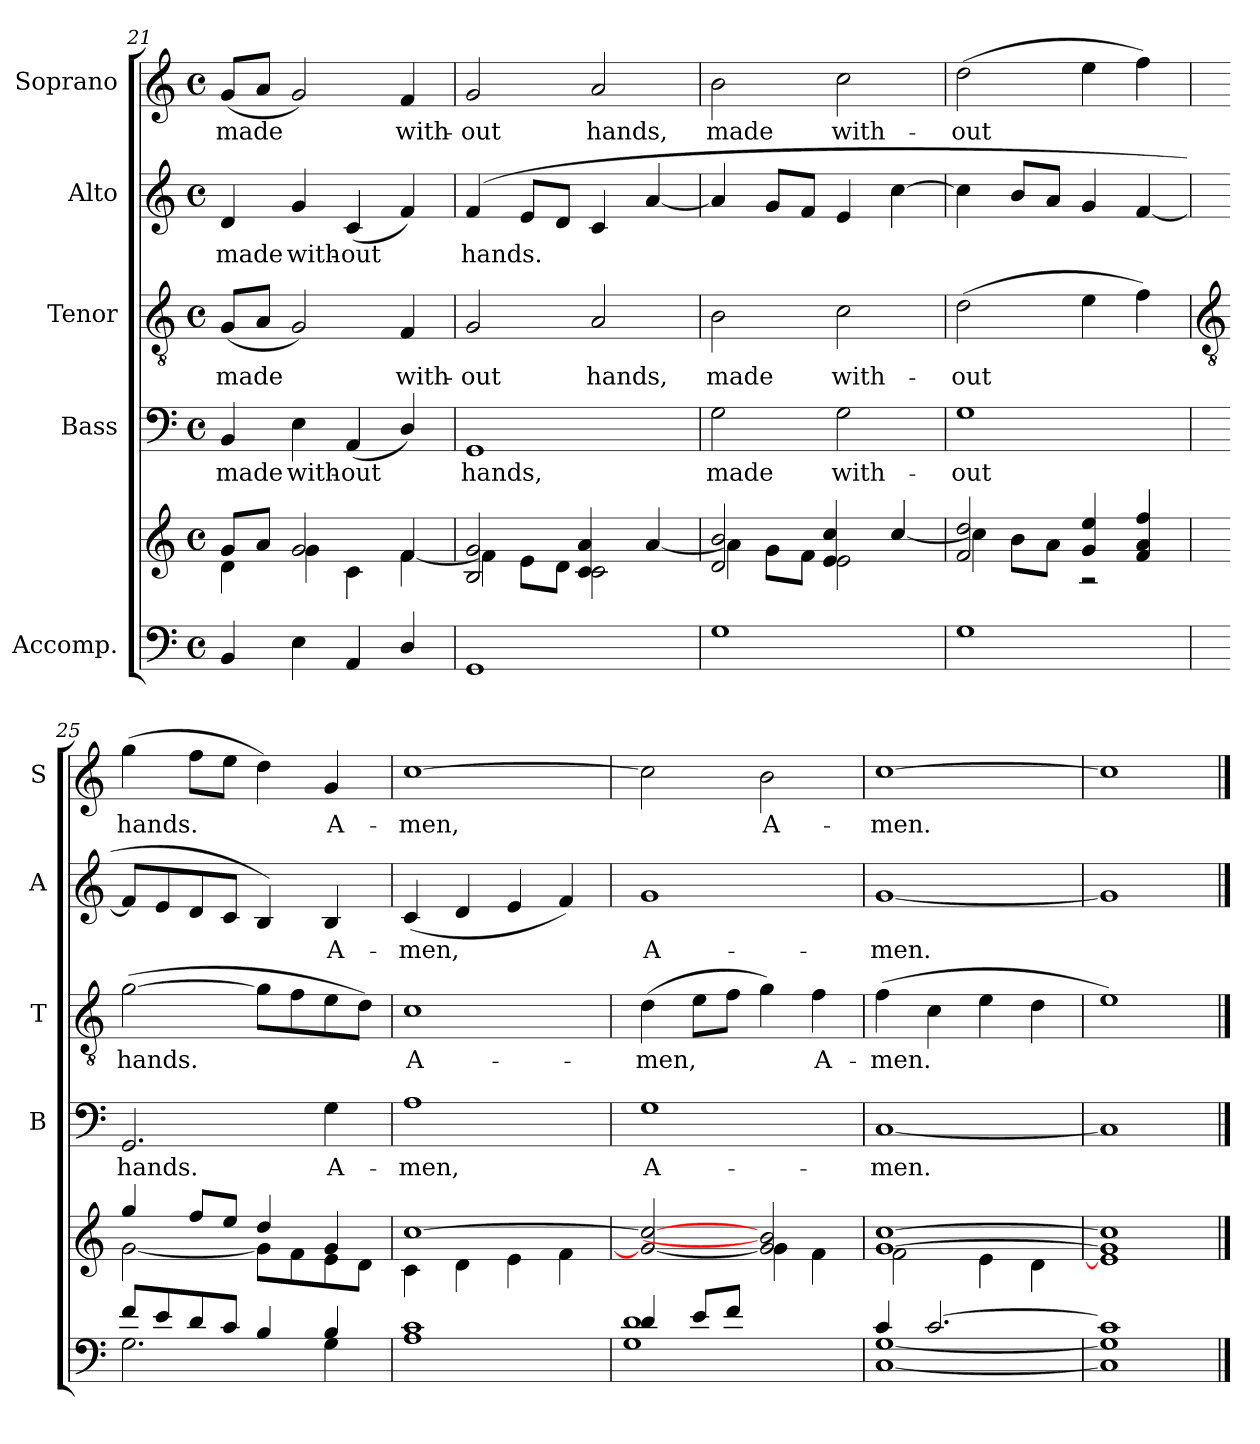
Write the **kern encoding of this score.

**kern	**kern	**kern	**text	**kern	**text	**kern	**text	**kern	**text
*part5	*part5	*part4	*part4	*part3	*part3	*part2	*part2	*part1	*part1
*staff6	*staff5	*staff4	*staff4	*staff3	*staff3	*staff2	*staff2	*staff1	*staff1
*I"Accomp.	*	*I"Bass	*	*I"Tenor	*	*I"Alto	*	*I"Soprano	*
*	*	*I'B	*	*I'T	*	*I'A	*	*I'S	*
!!LO:LB:g=z
*clefF4	*clefG2	*clefF4	*	*clefGv2	*	*clefG2	*	*clefG2	*
*k[]	*k[]	*k[]	*	*k[]	*	*k[]	*	*k[]	*
*C:	*C:	*C:	*	*C:	*	*C:	*	*C:	*
*M4/4	*M4/4	*M4/4	*	*M4/4	*	*M4/4	*	*M4/4	*
*met(c)	*met(c)	*met(c)	*	*met(c)	*	*met(c)	*	*met(c)	*
=21	=21	=21	=21	=21	=21	=21	=21	=21	=21
*	*^	*	*	*	*	*	*	*	*
!	!	!	!	!LO:LY:b	!	!LO:LY:b	!	!LO:LY:b	!	!LO:LY:b
4BB	8g/L	4d\	4BB	made	(<8GL	made	4d	made	(<8gL	made
.	8a/J	.	.	.	8AJ	.	.	.	8aJ	.
!	!	!	!	!LO:LY:b	!	!	!	!LO:LY:b	!	!
4E	2g/	4g\	4E	with-	2G)	.	4g	with-	2g)	.
!	!	!	!	!LO:LY:b	!	!	!	!LO:LY:b	!	!
4AA/	.	4c\	(<4AA	-out	.	.	(<4c	-out	.	.
!	!	!	!	!	!	!LO:LY:b	!	!	!	!LO:LY:b
4D/	4f/	[4f\	4D/)	.	4F	with-	4f)	.	4f	with-
=22	=22	=22	=22	=22	=22	=22	=22	=22	=22	=22
!	!	!	!	!LO:LY:b	!	!LO:LY:b	!	!LO:LY:b	!	!LO:LY:b
1GG	2B/ 2g/	4f\]	1GG	hands,	2G	-out	(<4f	hands.	2g	-out
.	.	8e\L	.	.	.	.	8eL	.	.	.
.	.	8d\J	.	.	.	.	8dJ	.	.	.
!	!	!	!	!	!	!LO:LY:b	!	!	!	!LO:LY:b
.	2c\	4c/ 4a/	.	.	2A	hands,	4c	.	2a	hands,
.	.	[4a/	.	.	.	.	[4a	.	.	.
=23	=23	=23	=23	=23	=23	=23	=23	=23	=23	=23
!	!	!	!	!LO:LY:b	!	!LO:LY:b	!	!	!	!LO:LY:b
1G	2d/ 2b/	4a\]	2G	made	2B	made	4a]	.	2b	made
.	.	8g\L	.	.	.	.	8gL	.	.	.
.	.	8f\J	.	.	.	.	8fJ	.	.	.
!	!	!	!	!LO:LY:b	!	!LO:LY:b	!	!	!	!LO:LY:b
.	2e\	4e/ 4cc/	2G	with-	2c	with-	4e	.	2cc	with-
.	.	[4cc/	.	.	.	.	[4cc	.	.	.
=24	=24	=24	=24	=24	=24	=24	=24	=24	=24	=24
!	!	!	!	!LO:LY:b	!	!LO:LY:b	!	!	!	!LO:LY:b
1G	2f/ 2dd/	4cc\]	1G	-out	(>2d	-out	4cc]	.	(>2dd	-out
.	.	8b\L	.	.	.	.	8bL	.	.	.
.	.	8a\J	.	.	.	.	8aJ	.	.	.
.	4g/ 4ee/	2r	.	.	4e	.	4g	.	4ee	.
.	4f/ 4a/ 4ff/	.	.	.	4f)	.	[4f	.	4ff)	.
!!LO:LB:g=z
=25	=25	=25	=25	=25	=25	=25	=25	=25	=25	=25
*	*	*	*	*	*clefGv2	*	*	*	*	*
*^	*	*	*	*	*	*	*	*	*	*
!	!	!	!	!	!LO:LY:b	!	!LO:LY:b	!	!	!	!LO:LY:b
8f/L	2.G\	4gg/	[2g\	2.GG	hands.	(>[2g	hands.	8fL]	.	(>4gg	hands.
8e/	.	.	.	.	.	.	.	8e	.	.	.
8d/	.	8ff/L	.	.	.	.	.	8d	.	8ffL	.
8c/J	.	8ee/J	.	.	.	.	.	8cJ	.	8eeJ	.
4B/	.	4dd/	8g\L]	.	.	8gL]	.	4B)	.	4dd)	.
.	.	.	8f\	.	.	8f	.	.	.	.	.
!	!	!	!	!	!LO:LY:b	!	!	!	!LO:LY:b	!	!LO:LY:b
4B/	4G\	4g/	8e\	4G	A-	8e	.	4B	A-	4g	A-
.	.	.	8d\J	.	.	8dJ)	.	.	.	.	.
=26	=26	=26	=26	=26	=26	=26	=26	=26	=26	=26	=26
!	!	!	!	!	!LO:LY:b	!	!LO:LY:b	!	!LO:LY:b	!	!LO:LY:b
4ryy	1A\ 1c\	[1cc/	4c\	1A	-men,	1c	A-	(<4c	-men,	[1cc	-men,
2.ryy	.	.	4d\	.	.	.	.	4d	.	.	.
.	.	.	4e\	.	.	.	.	4e	.	.	.
.	.	.	4f\	.	.	.	.	4f)	.	.	.
=27	=27	=27	=27	=27	=27	=27	=27	=27	=27	=27	=27
!	!	!	!	!	!LO:LY:b	!	!LO:LY:b	!	!LO:LY:b	!	!
4d/	1G\ 1d\	2g/_ 2cc/_	2ryy	1G	A-	(>4d	-men,	1g	A-	2cc]	.
8e/L	.	.	.	.	.	8eL	.	.	.	.	.
8f/J	.	.	.	.	.	8fJ	.	.	.	.	.
!	!	!	!	!	!	!	!	!	!	!	!LO:LY:b
2ryy	.	2g/] 2b/]	4g\	.	.	4g)	.	.	.	2b	A-
!	!	!	!	!	!	!	!LO:LY:b	!	!	!	!
.	.	.	4f\	.	.	4f	A-	.	.	.	.
=28	=28	=28	=28	=28	=28	=28	=28	=28	=28	=28	=28
!	!	!	!	!	!LO:LY:b	!	!LO:LY:b	!	!LO:LY:b	!	!LO:LY:b
4c/	[1C\ [1G\	[1g/ [1cc/	2f\	[1C	-men.	(>4f	-men.	[1g	-men.	[1cc	-men.
[2.c/	.	.	.	.	.	4c	.	.	.	.	.
.	.	.	4e\	.	.	4e	.	.	.	.	.
.	.	.	4d\	.	.	4d	.	.	.	.	.
=29	=29	=29	=29	=29	=29	=29	=29	=29	=29	=29	=29
1c/]	1C\] 1G\]	1e/] 1g/] 1cc/]	1ryy	1C]	.	1e)	.	1g]	.	1cc]	.
*v	*v	*	*	*	*	*	*	*	*	*	*
*	*v	*v	*	*	*	*	*	*	*	*
==	==	==	==	==	==	==	==	==	==
*-	*-	*-	*-	*-	*-	*-	*-	*-	*-
